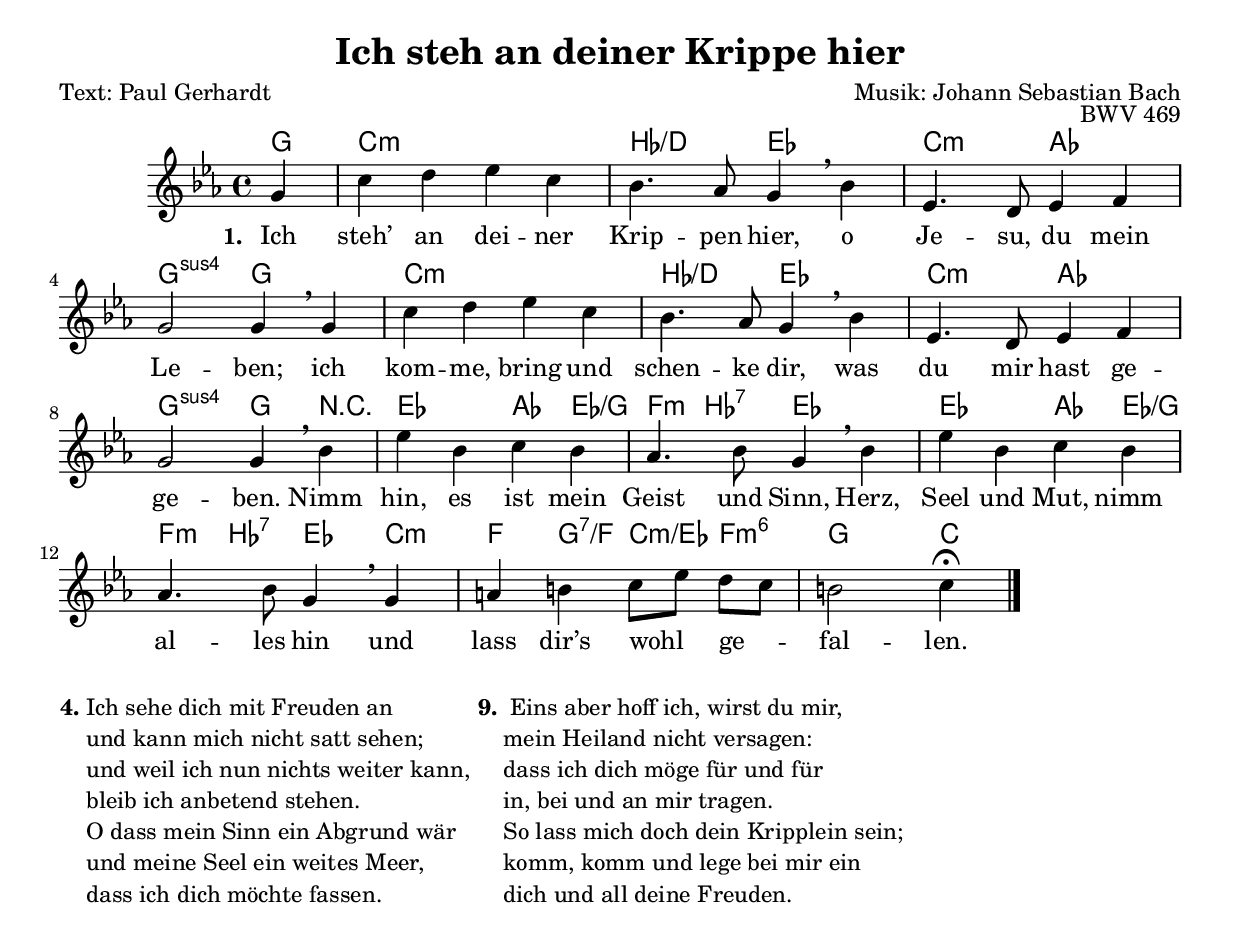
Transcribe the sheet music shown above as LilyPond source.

\version "2.12.3"


\include "deutsch.ly"

  \header {
    title = "Ich steh an deiner Krippe hier"
    composer = "Musik: Johann Sebastian Bach"
    poet = "Text: Paul Gerhardt"
    opus = "BWV 469"
  }


Melodie = \relative c'' {
  \partial 4
  g4
  c d es c
  b4. as8 g4 \breathe b
  es,4. d8 es4 f
  g2 g4 \breathe g
  c d es c
  b4. as8 g4 \breathe b
  es,4. d8 es4 f
  g2 g4 \breathe b
  es b c b
  as4. b8 g4 \breathe b
  es b c b
  as4. b8 g4 \breathe g
  a h c8[ es] d[ c]
  %\set Timing.measurePosition = #(ly:make-moment 1 4)
  h2 c4\fermata
  \bar "|."
}

choraltextone = \lyricmode {
  \set stanza = #"1. "
  Ich steh’ an dei -- ner Krip -- pen hier,
  o Je -- su, du mein Le -- ben;
  ich kom -- me, bring und schen -- ke dir,
  was du mir hast ge -- ge -- ben.
  Nimm hin, es ist mein Geist und Sinn,
  Herz, Seel und Mut, nimm al -- les hin
  und lass dir’s wohl ge -- fal -- len.
}

choraltextfour = \lyricmode {
  \set stanza = #"4. "
  Ich se -- he dich mit Freu -- den an
  und kann mich nicht satt se -- hen;
  und weil ich nun nichts wei -- ter kann,
  bleib ich an -- be -- tend ste -- hen.
  O dass mein Sinn ein Ab -- grund wär
  und mei -- ne Seel ein wei -- tes Meer,
  dass ich dich möch -- te fas -- sen.
}

choraltextnine = \lyricmode {
  \set stanza = #"9. "
  Eins a -- ber hoff ich, wirst du mir,
  mein Hei -- land nicht ver -- sa -- gen:
  dass ich dich mö -- ge für und für
  in, bei und an mir tra -- gen.
  So lass mich doch dein Kripp -- lein sein;
  komm, komm und le -- ge bei mir ein
  dich und all dei -- ne Freu -- den.
}

Akkorde= \chordmode {
g4 c1:m b2/d es
c:m as
g:sus4 g
c1:m b2/d es
c:m as
g:sus4 g4 r
es2 as4 es/g
f:m b:7 es2
es as4 es/g
f:m b:7 es c:m
f g:7/f c:m/es f:m6
g2 c
}




\score{
  <<
    \new ChordNames {\Akkorde}
    \new Voice = "Melodie" {
      \autoBeamOff
      \clef violin
      \key c \minor
      \time 4/4
      \Melodie \bar "|."
    }
    \new Lyrics = Strophe \lyricsto Melodie \choraltextone
    %\new Lyrics = Strophe \lyricsto Melodie \choraltextfour
    %\new Lyrics = Strophe \lyricsto Melodie \choraltextnine
  >>
  %\midi{}
}


\markup {
  \hspace #0.1
  \column {
    \line {
      \bold "4."
      \column {
        "Ich sehe dich mit Freuden an"
  "und kann mich nicht satt sehen;"
  "und weil ich nun nichts weiter kann,"
  "bleib ich anbetend stehen."
  "O dass mein Sinn ein Abgrund wär"
  "und meine Seel ein weites Meer,"
  "dass ich dich möchte fassen."       
      }
    }
    \hspace #0.1
    
  }
  
  \hspace #0.1
  \column {
    \line {
      \bold "9."
      \column {
        " Eins aber hoff ich, wirst du mir,"
  "mein Heiland nicht versagen:"
  "dass ich dich möge für und für"
  "in, bei und an mir tragen."
  "So lass mich doch dein Kripplein sein;"
  "komm, komm und lege bei mir ein"
  "dich und all deine Freuden."
      }
    }
  }
  \hspace #0.1
}

